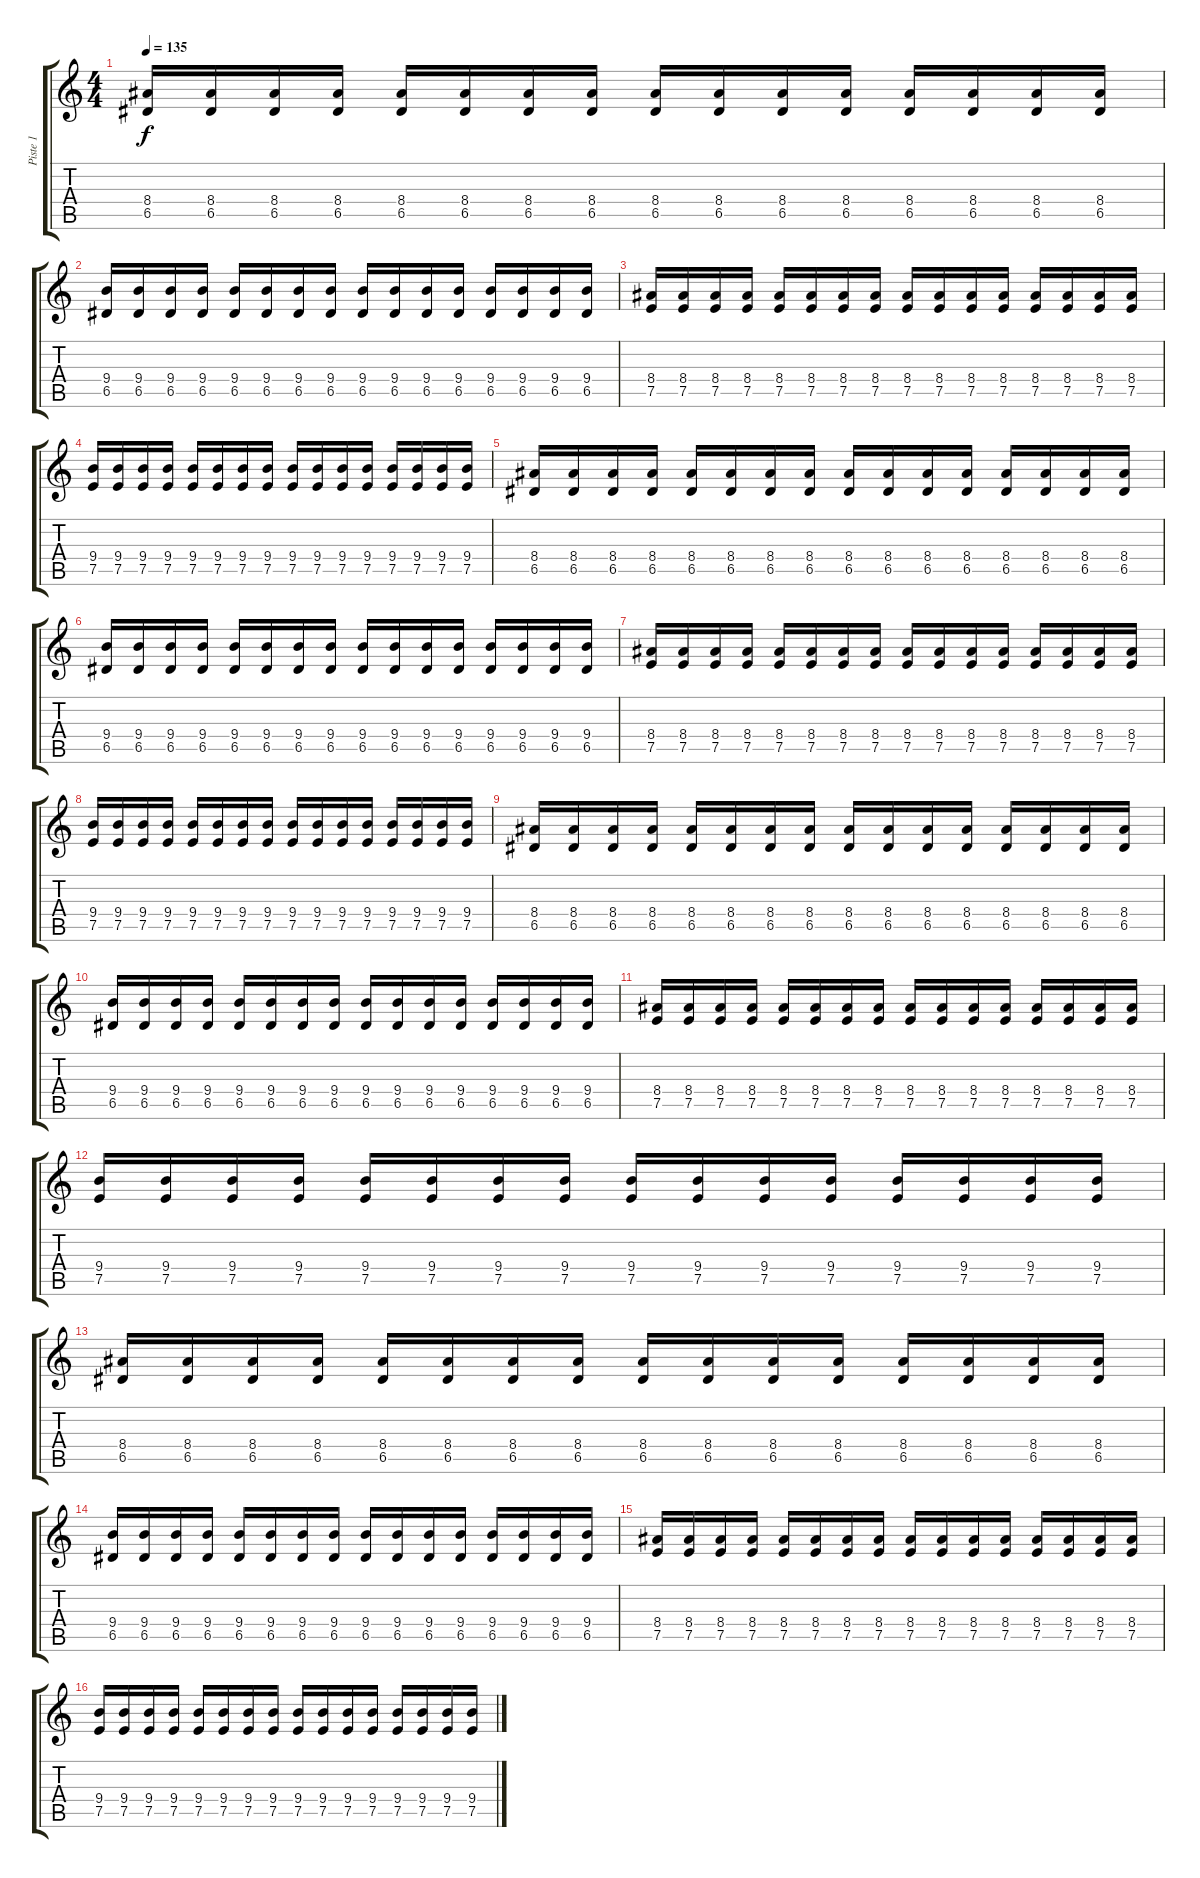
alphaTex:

\track ("Piste 1" "Piste 1") {instrument distortionguitar}
\staff {score tabs}
\tuning (E4 B3 G3 D3 A2 E2) {hide}
\ts (4 4)
\tempo 135
\clef g2
\ks c
(8.4 6.5).16{dy f} (8.4 6.5).16 (8.4 6.5).16 (8.4 6.5).16 (8.4 6.5).16 (8.4 6.5).16 (8.4 6.5).16 (8.4 6.5).16 (8.4 6.5).16 (8.4 6.5).16 (8.4 6.5).16 (8.4 6.5).16 (8.4 6.5).16 (8.4 6.5).16 (8.4 6.5).16 (8.4 6.5).16 |
(9.4 6.5).16 (9.4 6.5).16 (9.4 6.5).16 (9.4 6.5).16 (9.4 6.5).16 (9.4 6.5).16 (9.4 6.5).16 (9.4 6.5).16 (9.4 6.5).16 (9.4 6.5).16 (9.4 6.5).16 (9.4 6.5).16 (9.4 6.5).16 (9.4 6.5).16 (9.4 6.5).16 (9.4 6.5).16 |
(8.4 7.5).16 (8.4 7.5).16 (8.4 7.5).16 (8.4 7.5).16 (8.4 7.5).16 (8.4 7.5).16 (8.4 7.5).16 (8.4 7.5).16 (8.4 7.5).16 (8.4 7.5).16 (8.4 7.5).16 (8.4 7.5).16 (8.4 7.5).16 (8.4 7.5).16 (8.4 7.5).16 (8.4 7.5).16 |
(9.4 7.5).16 (9.4 7.5).16 (9.4 7.5).16 (9.4 7.5).16 (9.4 7.5).16 (9.4 7.5).16 (9.4 7.5).16 (9.4 7.5).16 (9.4 7.5).16 (9.4 7.5).16 (9.4 7.5).16 (9.4 7.5).16 (9.4 7.5).16 (9.4 7.5).16 (9.4 7.5).16 (9.4 7.5).16 |
(8.4 6.5).16 (8.4 6.5).16 (8.4 6.5).16 (8.4 6.5).16 (8.4 6.5).16 (8.4 6.5).16 (8.4 6.5).16 (8.4 6.5).16 (8.4 6.5).16 (8.4 6.5).16 (8.4 6.5).16 (8.4 6.5).16 (8.4 6.5).16 (8.4 6.5).16 (8.4 6.5).16 (8.4 6.5).16 |
(9.4 6.5).16 (9.4 6.5).16 (9.4 6.5).16 (9.4 6.5).16 (9.4 6.5).16 (9.4 6.5).16 (9.4 6.5).16 (9.4 6.5).16 (9.4 6.5).16 (9.4 6.5).16 (9.4 6.5).16 (9.4 6.5).16 (9.4 6.5).16 (9.4 6.5).16 (9.4 6.5).16 (9.4 6.5).16 |
(8.4 7.5).16 (8.4 7.5).16 (8.4 7.5).16 (8.4 7.5).16 (8.4 7.5).16 (8.4 7.5).16 (8.4 7.5).16 (8.4 7.5).16 (8.4 7.5).16 (8.4 7.5).16 (8.4 7.5).16 (8.4 7.5).16 (8.4 7.5).16 (8.4 7.5).16 (8.4 7.5).16 (8.4 7.5).16 |
(9.4 7.5).16 (9.4 7.5).16 (9.4 7.5).16 (9.4 7.5).16 (9.4 7.5).16 (9.4 7.5).16 (9.4 7.5).16 (9.4 7.5).16 (9.4 7.5).16 (9.4 7.5).16 (9.4 7.5).16 (9.4 7.5).16 (9.4 7.5).16 (9.4 7.5).16 (9.4 7.5).16 (9.4 7.5).16 |
(8.4 6.5).16 (8.4 6.5).16 (8.4 6.5).16 (8.4 6.5).16 (8.4 6.5).16 (8.4 6.5).16 (8.4 6.5).16 (8.4 6.5).16 (8.4 6.5).16 (8.4 6.5).16 (8.4 6.5).16 (8.4 6.5).16 (8.4 6.5).16 (8.4 6.5).16 (8.4 6.5).16 (8.4 6.5).16 |
(9.4 6.5).16 (9.4 6.5).16 (9.4 6.5).16 (9.4 6.5).16 (9.4 6.5).16 (9.4 6.5).16 (9.4 6.5).16 (9.4 6.5).16 (9.4 6.5).16 (9.4 6.5).16 (9.4 6.5).16 (9.4 6.5).16 (9.4 6.5).16 (9.4 6.5).16 (9.4 6.5).16 (9.4 6.5).16 |
(8.4 7.5).16 (8.4 7.5).16 (8.4 7.5).16 (8.4 7.5).16 (8.4 7.5).16 (8.4 7.5).16 (8.4 7.5).16 (8.4 7.5).16 (8.4 7.5).16 (8.4 7.5).16 (8.4 7.5).16 (8.4 7.5).16 (8.4 7.5).16 (8.4 7.5).16 (8.4 7.5).16 (8.4 7.5).16 |
(9.4 7.5).16 (9.4 7.5).16 (9.4 7.5).16 (9.4 7.5).16 (9.4 7.5).16 (9.4 7.5).16 (9.4 7.5).16 (9.4 7.5).16 (9.4 7.5).16 (9.4 7.5).16 (9.4 7.5).16 (9.4 7.5).16 (9.4 7.5).16 (9.4 7.5).16 (9.4 7.5).16 (9.4 7.5).16 |
(8.4 6.5).16 (8.4 6.5).16 (8.4 6.5).16 (8.4 6.5).16 (8.4 6.5).16 (8.4 6.5).16 (8.4 6.5).16 (8.4 6.5).16 (8.4 6.5).16 (8.4 6.5).16 (8.4 6.5).16 (8.4 6.5).16 (8.4 6.5).16 (8.4 6.5).16 (8.4 6.5).16 (8.4 6.5).16 |
(9.4 6.5).16 (9.4 6.5).16 (9.4 6.5).16 (9.4 6.5).16 (9.4 6.5).16 (9.4 6.5).16 (9.4 6.5).16 (9.4 6.5).16 (9.4 6.5).16 (9.4 6.5).16 (9.4 6.5).16 (9.4 6.5).16 (9.4 6.5).16 (9.4 6.5).16 (9.4 6.5).16 (9.4 6.5).16 |
(8.4 7.5).16 (8.4 7.5).16 (8.4 7.5).16 (8.4 7.5).16 (8.4 7.5).16 (8.4 7.5).16 (8.4 7.5).16 (8.4 7.5).16 (8.4 7.5).16 (8.4 7.5).16 (8.4 7.5).16 (8.4 7.5).16 (8.4 7.5).16 (8.4 7.5).16 (8.4 7.5).16 (8.4 7.5).16 |
(9.4 7.5).16 (9.4 7.5).16 (9.4 7.5).16 (9.4 7.5).16 (9.4 7.5).16 (9.4 7.5).16 (9.4 7.5).16 (9.4 7.5).16 (9.4 7.5).16 (9.4 7.5).16 (9.4 7.5).16 (9.4 7.5).16 (9.4 7.5).16 (9.4 7.5).16 (9.4 7.5).16 (9.4 7.5).16
